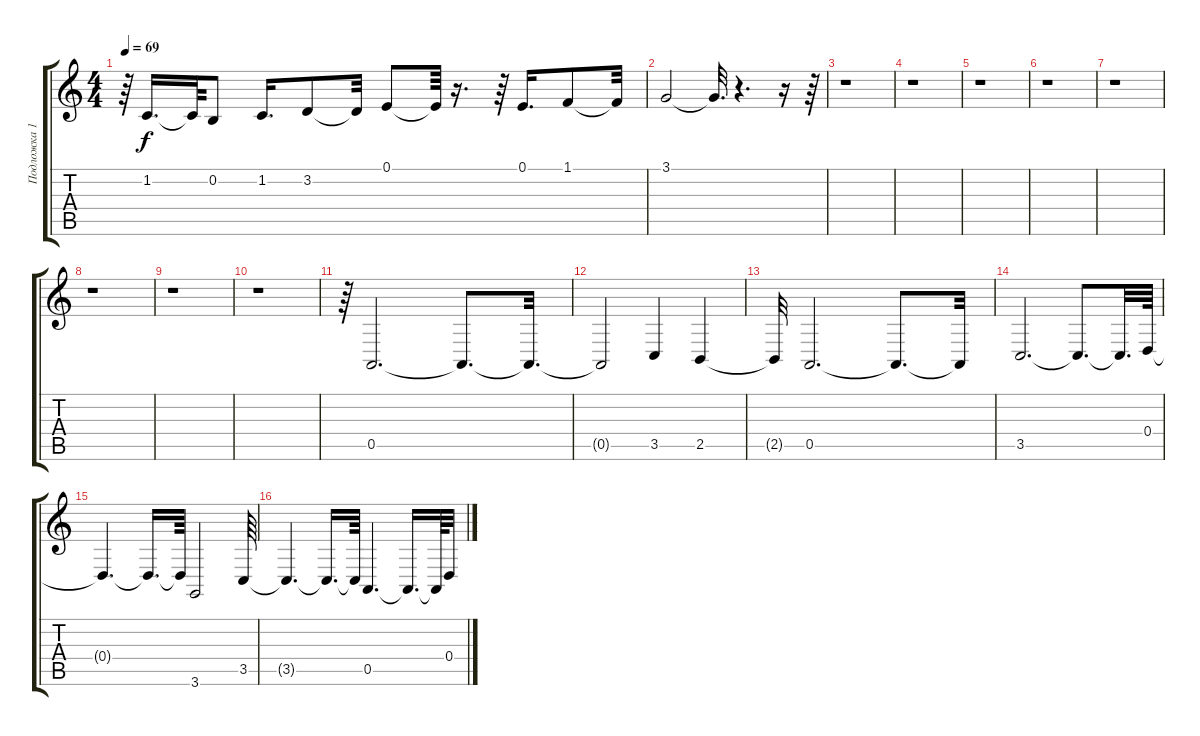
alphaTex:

\track ("Подложка 1" "Подложка 1") {instrument synthstrings2}
\staff {score tabs}
\tuning (E4 B3 G3 D3 A2 E2) {hide}
\ts (4 4)
\tempo 69
\clef g2
\ks c
r.64{dy f} 1.2.16{d} 1.2{t}.64 0.2.8 1.2.16{d} 3.2.8 3.2{t}.32 0.1.8 0.1{t}.64 r.16{d} r.64 0.1.16{d} 1.1.8 1.1{t}.32 |
3.1.2 3.1{t}.32{d} r.4{d} r.16 r.64 |
r.1 |
r.1 |
r.1 |
r.1 |
r.1 |
r.1 |
r.1 |
r.1 |
r.64 0.5.2{d} 0.5{t}.8{d} 0.5{t}.32{d} |
0.5{t}.2 3.5.4 2.5.4 |
2.5{t}.32 0.5.2{d} 0.5{t}.8{d} 0.5{t}.32 |
3.5.2{d} 3.5{t}.8{d} 3.5{t}.32{d} 0.4.64 |
0.4{t}.4{d} 0.4{t}.16{d} 0.4{t}.64 3.6.2 3.5.64 |
3.5{t}.4{d} 3.5{t}.16{d} 3.5{t}.64 0.5.4{d} 0.5{t}.16{d} 0.5{t}.64 0.4.32
